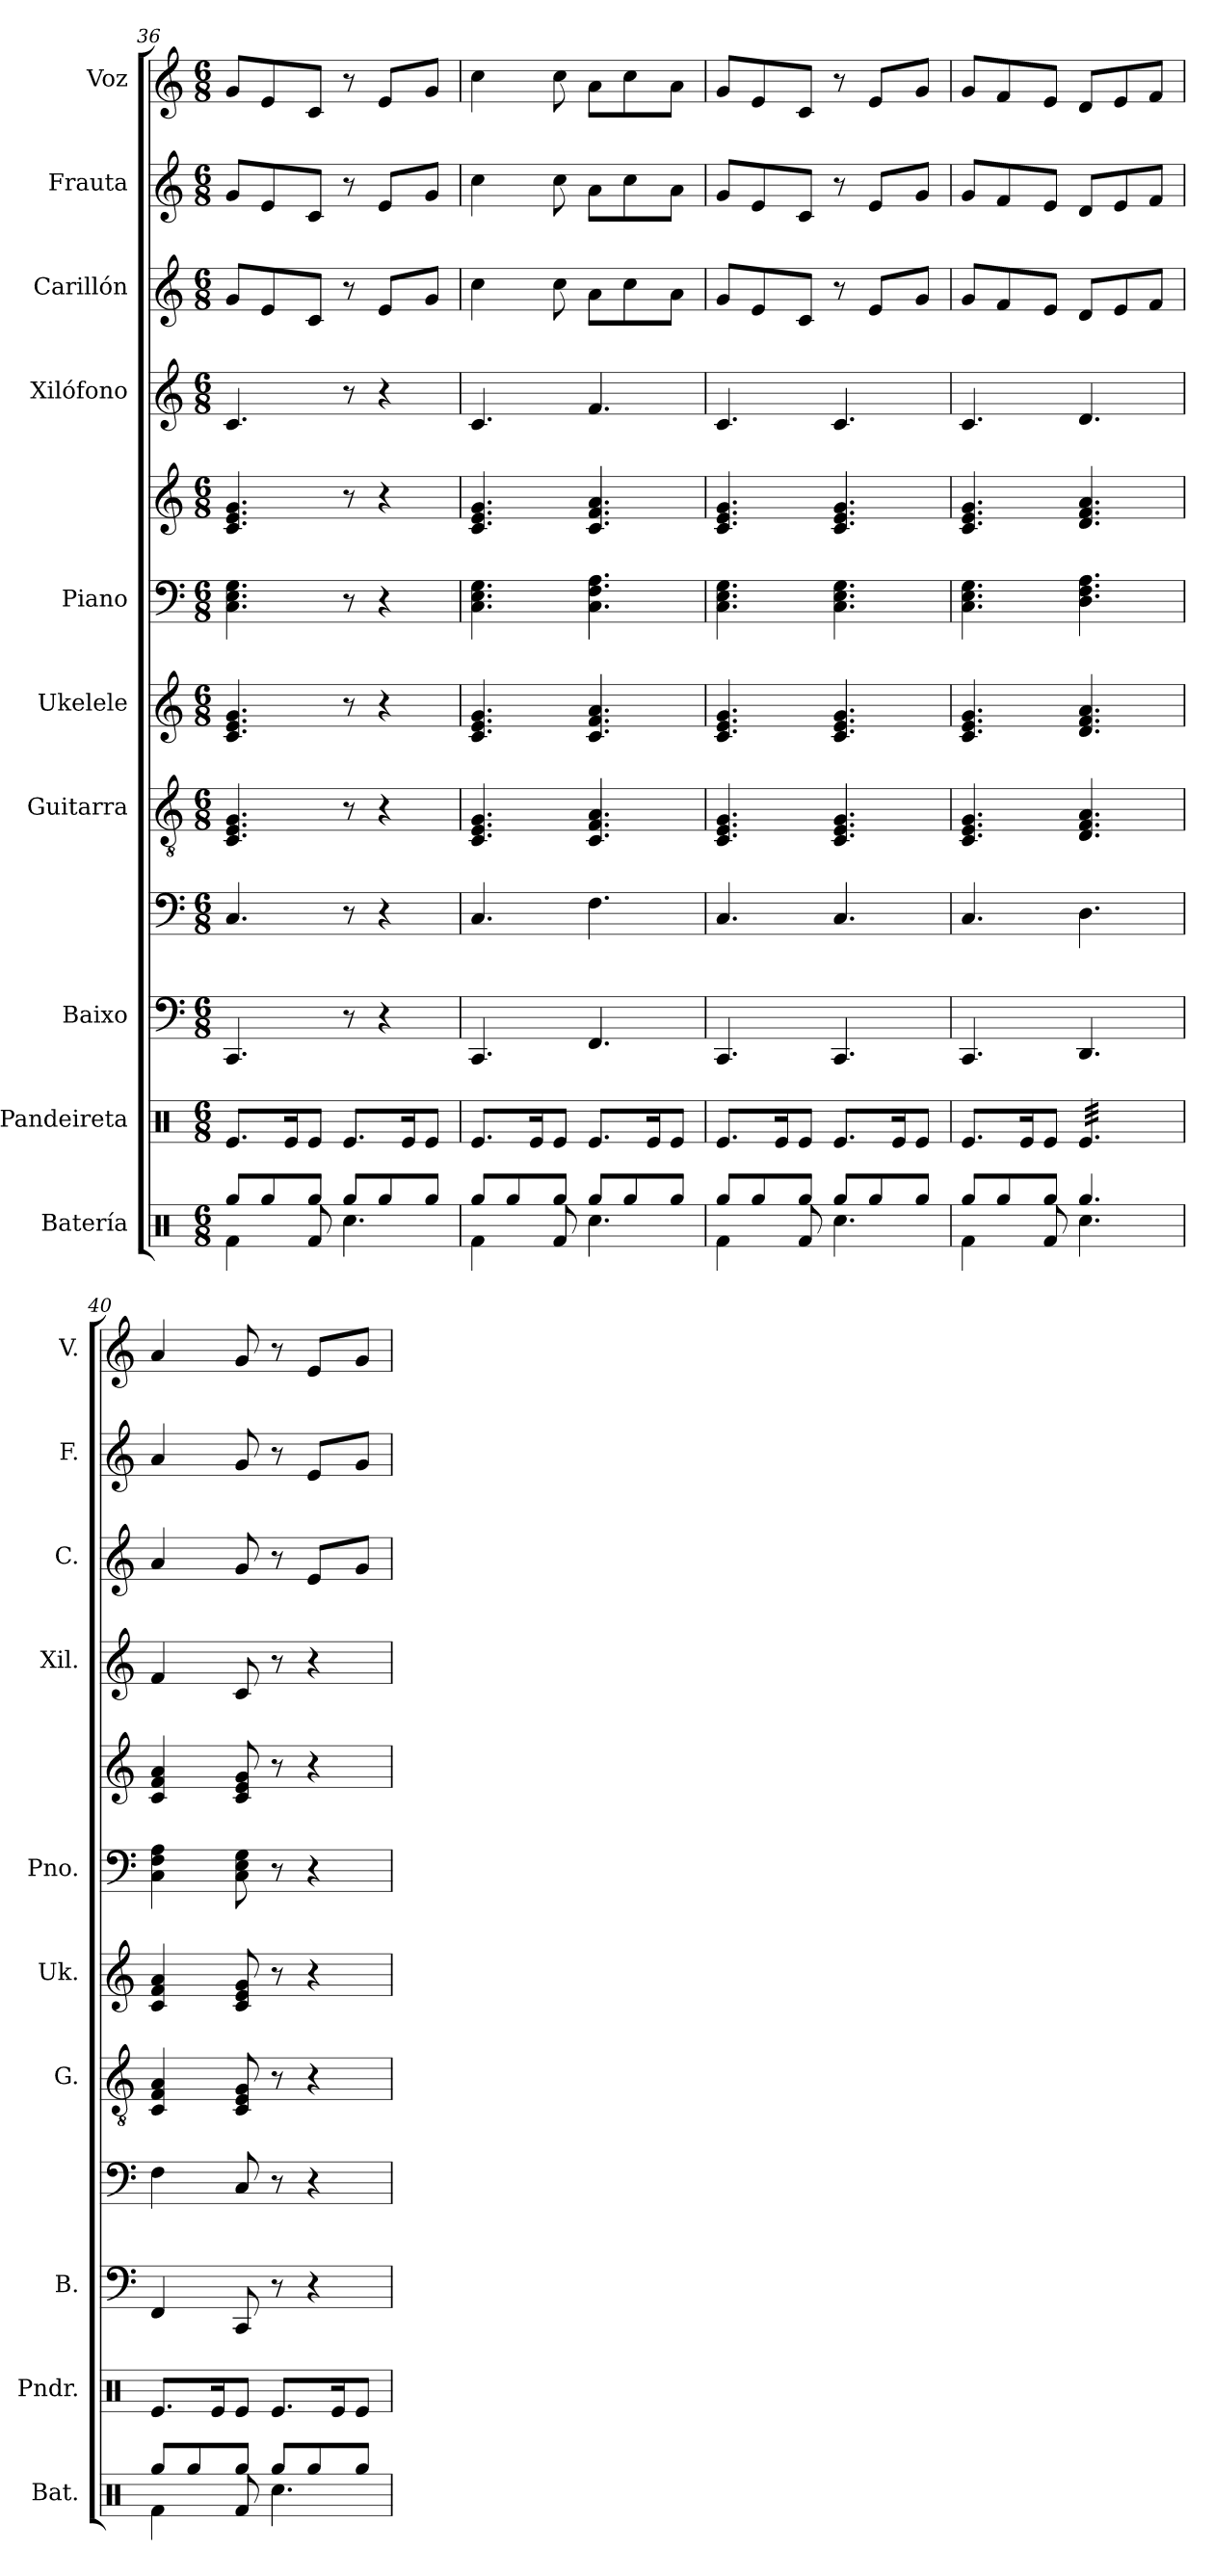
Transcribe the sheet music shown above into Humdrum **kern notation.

**kern	**kern	**kern	**kern	**kern	**kern	**kern	**kern	**kern	**kern	**kern	**kern
*part10	*part9	*part8	*part8	*part7	*part6	*part5	*part5	*part4	*part3	*part2	*part1
*staff12	*staff11	*staff10	*staff9	*staff8	*staff7	*staff6	*staff5	*staff4	*staff3	*staff2	*staff1
*I"Batería	*I"Pandeireta	*I"Baixo	*	*I"Guitarra	*I"Ukelele	*I"Piano	*	*I"Xilófono	*I"Carillón	*I"Frauta	*I"Voz
*I'Bat.	*I'Pndr.	*I'B.	*	*I'G.	*I'Uk.	*I'Pno.	*	*I'Xil.	*I'C.	*I'F.	*I'V.
*clefX	*clefX	*	*clefF4	*clefGv2	*clefG2	*clefF4	*clefG2	*clefG2	*clefG2	*clefG2	*clefG2
*	*	*ITrd7c12	*ITrd7c12	*	*	*	*	*ITrd-7c-12	*ITrd-14c-24	*	*
*k[]	*k[]	*k[]	*k[]	*k[]	*k[]	*k[]	*k[]	*k[]	*k[]	*k[]	*k[]
*M6/8	*M6/8	*M6/8	*M6/8	*M6/8	*M6/8	*M6/8	*M6/8	*M6/8	*M6/8	*M6/8	*M6/8
=36	=36	=36	=36	=36	=36	=36	=36	=36	=36	=36	=36
*^	*	*	*	*	*	*	*	*	*	*	*
8Rgg/L	4Rf\	8.Re/L	4.CCC	4.CC/	4.C/ 4.E/ 4.G/	4.c/ 4.e/ 4.g/	4.C\ 4.E\ 4.G\	4.c/ 4.e/ 4.g/	4.cc/	8ggg/L	8g/L	8g/L
8Rgg/	.	.	.	.	.	.	.	.	.	8eee/	8e/	8e/
.	.	16Re/K	.	.	.	.	.	.	.	.	.	.
8Rgg/J	8Rf/	8Re/J	.	.	.	.	.	.	.	8ccc/J	8c/J	8c/J
8Rgg/L	4.Rcc\	8.Re/L	8r	8r	8r	8r	8r	8r	8r	8r	8r	8r
8Rgg/	.	.	4r	4r	4r	4r	4r	4r	4r	8eee/L	8e/L	8e/L
.	.	16Re/K	.	.	.	.	.	.	.	.	.	.
8Rgg/J	.	8Re/J	.	.	.	.	.	.	.	8ggg/J	8g/J	8g/J
=37	=37	=37	=37	=37	=37	=37	=37	=37	=37	=37	=37	=37
8Rgg/L	4Rf\	8.Re/L	4.CCC	4.CC/	4.C/ 4.E/ 4.G/	4.c/ 4.e/ 4.g/	4.C\ 4.E\ 4.G\	4.c/ 4.e/ 4.g/	4.cc/	4cccc\	4cc\	4cc\
8Rgg/	.	.	.	.	.	.	.	.	.	.	.	.
.	.	16Re/K	.	.	.	.	.	.	.	.	.	.
8Rgg/J	8Rf/	8Re/J	.	.	.	.	.	.	.	8cccc\	8cc\	8cc\
8Rgg/L	4.Rcc\	8.Re/L	4.FFF	4.FF\	4.C/ 4.F/ 4.A/	4.c/ 4.f/ 4.a/	4.C\ 4.F\ 4.A\	4.c/ 4.f/ 4.a/	4.ff/	8aaa\L	8a\L	8a\L
8Rgg/	.	.	.	.	.	.	.	.	.	8cccc\	8cc\	8cc\
.	.	16Re/K	.	.	.	.	.	.	.	.	.	.
8Rgg/J	.	8Re/J	.	.	.	.	.	.	.	8aaa\J	8a\J	8a\J
=38	=38	=38	=38	=38	=38	=38	=38	=38	=38	=38	=38	=38
8Rgg/L	4Rf\	8.Re/L	4.CCC	4.CC/	4.C/ 4.E/ 4.G/	4.c/ 4.e/ 4.g/	4.C\ 4.E\ 4.G\	4.c/ 4.e/ 4.g/	4.cc/	8ggg/L	8g/L	8g/L
8Rgg/	.	.	.	.	.	.	.	.	.	8eee/	8e/	8e/
.	.	16Re/K	.	.	.	.	.	.	.	.	.	.
8Rgg/J	8Rf/	8Re/J	.	.	.	.	.	.	.	8ccc/J	8c/J	8c/J
8Rgg/L	4.Rcc\	8.Re/L	4.CCC	4.CC/	4.C/ 4.E/ 4.G/	4.c/ 4.e/ 4.g/	4.C\ 4.E\ 4.G\	4.c/ 4.e/ 4.g/	4.cc/	8r	8r	8r
8Rgg/	.	.	.	.	.	.	.	.	.	8eee/L	8e/L	8e/L
.	.	16Re/K	.	.	.	.	.	.	.	.	.	.
8Rgg/J	.	8Re/J	.	.	.	.	.	.	.	8ggg/J	8g/J	8g/J
!!LO:PB:g=z
=39	=39	=39	=39	=39	=39	=39	=39	=39	=39	=39	=39	=39
8Rgg/L	4Rf\	8.Re/L	4.CCC	4.CC/	4.C/ 4.E/ 4.G/	4.c/ 4.e/ 4.g/	4.C\ 4.E\ 4.G\	4.c/ 4.e/ 4.g/	4.cc/	8ggg/L	8g/L	8g/L
8Rgg/	.	.	.	.	.	.	.	.	.	8fff/	8f/	8f/
.	.	16Re/K	.	.	.	.	.	.	.	.	.	.
8Rgg/J	8Rf/	8Re/J	.	.	.	.	.	.	.	8eee/J	8e/J	8e/J
*	*	*tremolo	*	*	*	*	*	*	*	*	*	*
4.Rgg/	4.Rcc\	32Re/LLL	4.DDD	4.DD\	4.D/ 4.F/ 4.A/	4.d/ 4.f/ 4.a/	4.D\ 4.F\ 4.A\	4.d/ 4.f/ 4.a/	4.dd/	8ddd/L	8d/L	8d/L
.	.	32Re/	.	.	.	.	.	.	.	.	.	.
.	.	32Re/	.	.	.	.	.	.	.	.	.	.
.	.	32Re/	.	.	.	.	.	.	.	.	.	.
.	.	32Re/	.	.	.	.	.	.	.	8eee/	8e/	8e/
.	.	32Re/	.	.	.	.	.	.	.	.	.	.
.	.	32Re/	.	.	.	.	.	.	.	.	.	.
.	.	32Re/	.	.	.	.	.	.	.	.	.	.
.	.	32Re/	.	.	.	.	.	.	.	8fff/J	8f/J	8f/J
.	.	32Re/	.	.	.	.	.	.	.	.	.	.
.	.	32Re/	.	.	.	.	.	.	.	.	.	.
.	.	32Re/JJJ	.	.	.	.	.	.	.	.	.	.
*	*	*Xtremolo	*	*	*	*	*	*	*	*	*	*
=40	=40	=40	=40	=40	=40	=40	=40	=40	=40	=40	=40	=40
8Rgg/L	4Rf\	8.Re/L	4FFF	4FF\	4C/ 4F/ 4A/	4c/ 4f/ 4a/	4C\ 4F\ 4A\	4c/ 4f/ 4a/	4ff/	4aaa/	4a/	4a/
8Rgg/	.	.	.	.	.	.	.	.	.	.	.	.
.	.	16Re/K	.	.	.	.	.	.	.	.	.	.
8Rgg/J	8Rf/	8Re/J	8CCC	8CC/	8C/ 8E/ 8G/	8c/ 8e/ 8g/	8C\ 8E\ 8G\	8c/ 8e/ 8g/	8cc/	8ggg/	8g/	8g/
8Rgg/L	4.Rcc\	8.Re/L	8r	8r	8r	8r	8r	8r	8r	8r	8r	8r
8Rgg/	.	.	4r	4r	4r	4r	4r	4r	4r	8eee/L	8e/L	8e/L
.	.	16Re/K	.	.	.	.	.	.	.	.	.	.
8Rgg/J	.	8Re/J	.	.	.	.	.	.	.	8ggg/J	8g/J	8g/J
*v	*v	*	*	*	*	*	*	*	*	*	*	*
=	=	=	=	=	=	=	=	=	=	=	=
*-	*-	*-	*-	*-	*-	*-	*-	*-	*-	*-	*-
